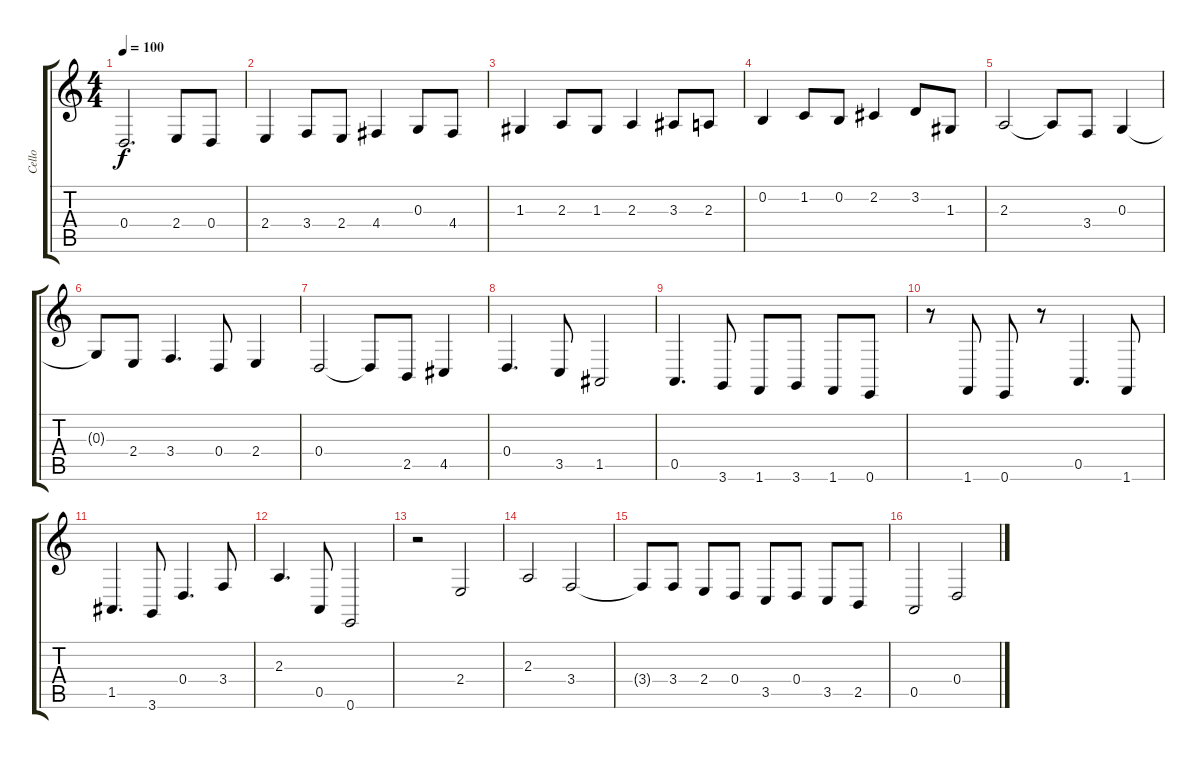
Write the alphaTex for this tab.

\track ("Cello" "Cello") {instrument cello}
\staff {score tabs}
\tuning (E4 B3 G3 D3 A2 E2) {hide}
\ts (4 4)
\tempo 100
\clef g2
\ks c
0.4.2{d dy f} 2.4.8 0.4.8 |
2.4.4 3.4.8 2.4.8 4.4.4 0.3.8 4.4.8 |
1.3.4 2.3.8 1.3.8 2.3.4 3.3.8 2.3.8 |
0.2.4 1.2.8 0.2.8 2.2.4 3.2.8 1.3.8 |
2.3.2 2.3{t}.8 3.4.8 0.3.4 |
0.3{t}.8 2.4.8 3.4.4{d} 0.4.8 2.4.4 |
0.4.2 0.4{t}.8 2.5.8 4.5.4 |
0.4.4{d} 3.5.8 1.5.2 |
0.5.4{d} 3.6.8 1.6.8 3.6.8 1.6.8 0.6.8 |
r.8 1.6.8 0.6.8 r.8 0.5.4{d} 1.6.8 |
1.5.4{d} 3.6.8 0.4.4{d} 3.4.8 |
2.3.4{d} 0.5.8 0.6.2 |
r.2 2.4.2 |
2.3.2 3.4.2 |
3.4{t}.8 3.4.8 2.4.8 0.4.8 3.5.8 0.4.8 3.5.8 2.5.8 |
0.5.2 0.4.2
